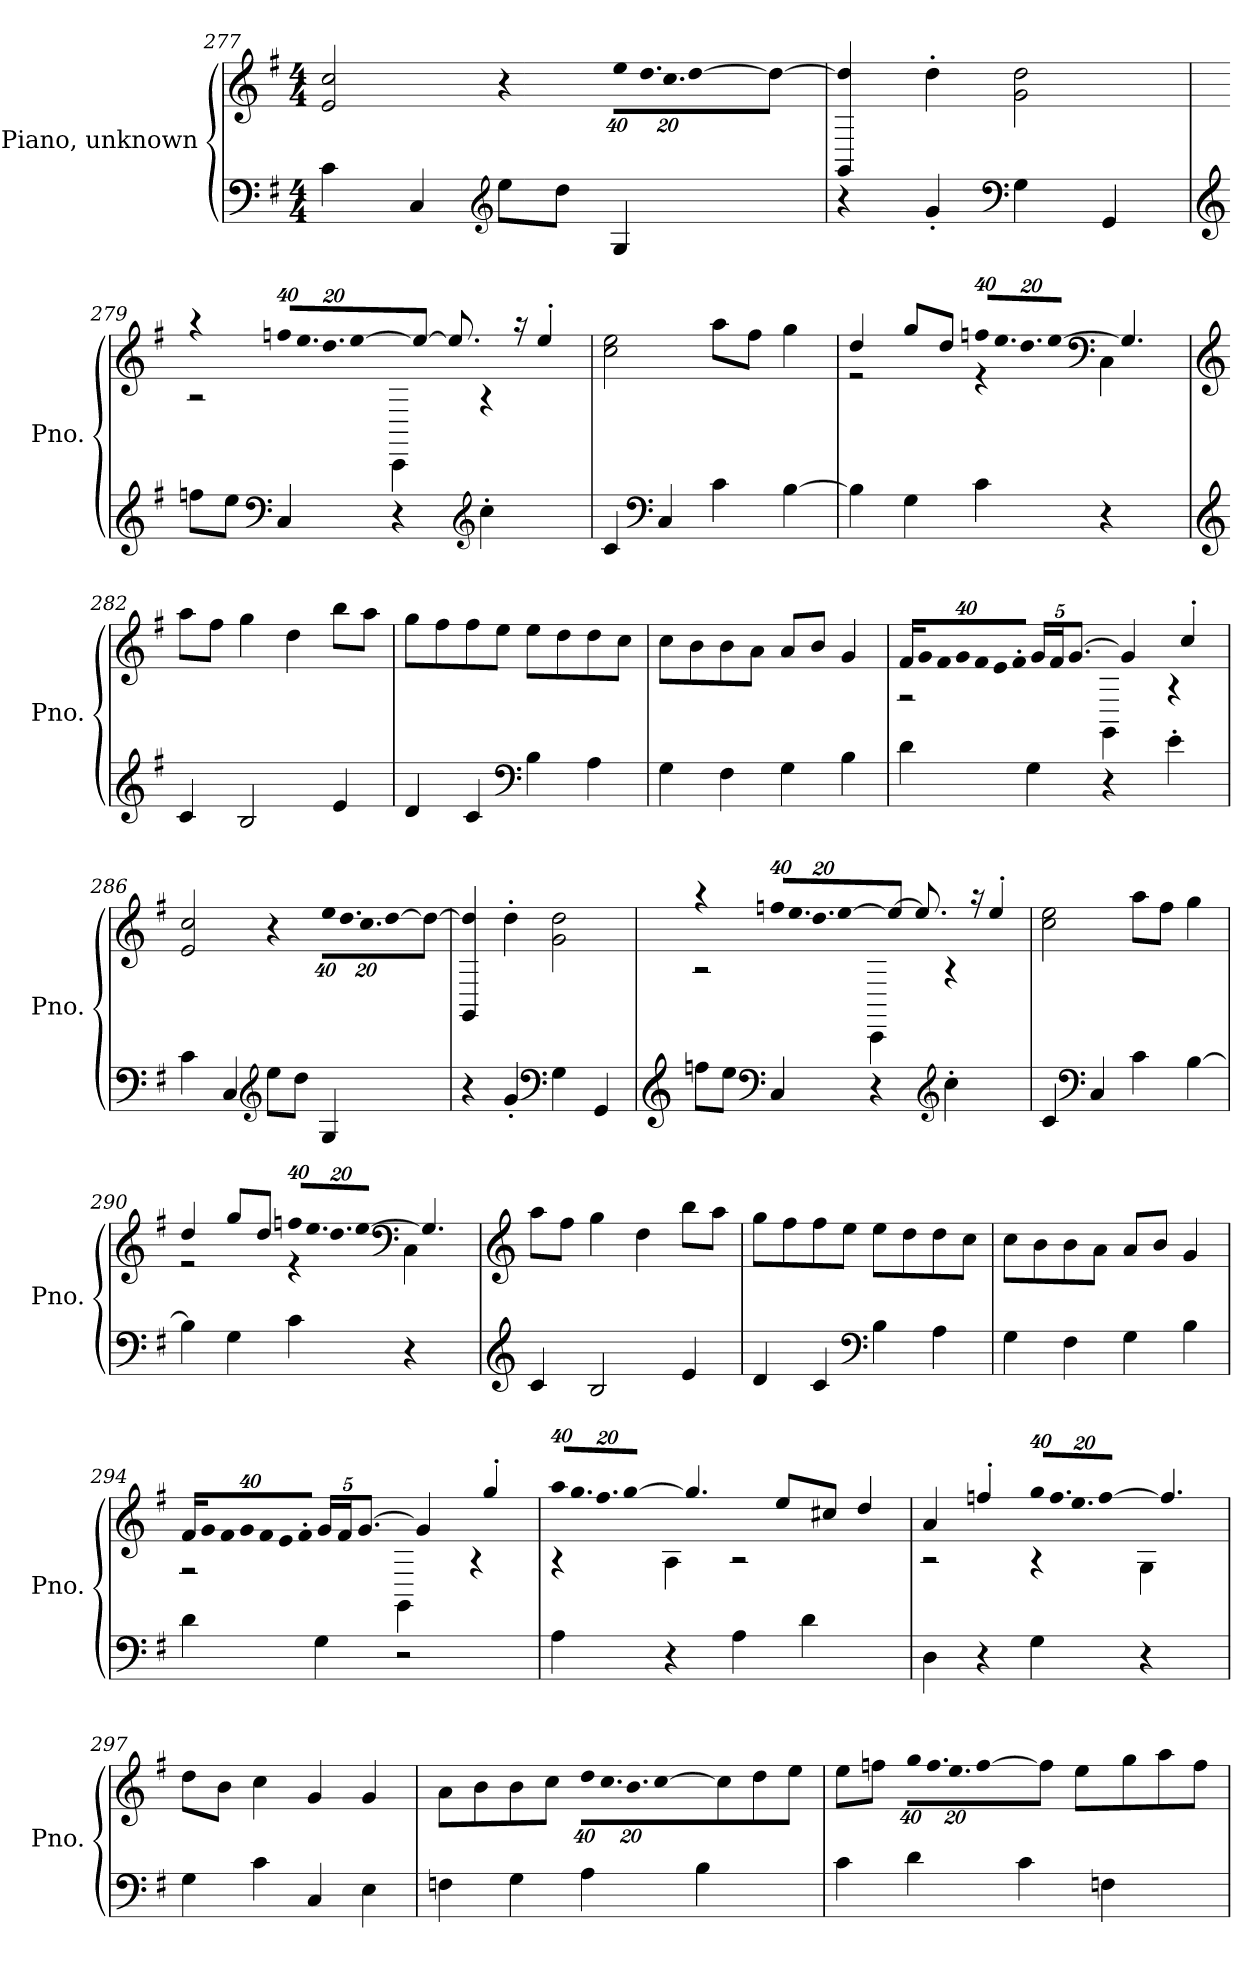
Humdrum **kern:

**kern	**kern
*part1	*part1
*staff2	*staff1
*I"Piano, unknown	*
*I'Pno.	*
*clefF4	*clefG2
*k[f#]	*k[f#]
*M4/4	*M4/4
=277	=277
4c\	2e/ 2cc/
4C/	.
*clefG2	*
8ee\L	4r
8dd\J	.
*	*Xbrackettup
!	!LO:N:vis=32
4G/	640%23ee\LLL
!	!LO:N:vis=64.
.	640%17dd\L
!	!LO:N:vis=64.
.	640%17cc\J
!	!LO:N:vis=32
.	[640%23dd\JJ
.	8dd\J_
=278	=278
4r	4GG/ 4dd/]
4g'/	4dd'\
*clefF4	*
4G\	2g\ 2dd\
4GG/	.
!!LO:LB:g=z
=279	=279
*clefG2	*
*	*^
8ffn\L	4r	2r
8ee\J	.	.
*clefF4	*	*
!	!LO:N:vis=32	!
4C/	640%23ffn/LLL	.
!	!LO:N:vis=64.	!
.	640%17ee/L	.
!	!LO:N:vis=64.	!
.	640%17dd/J	.
!	!LO:N:vis=32	!
.	[640%23ee/JJ	.
.	8ee/J_	.
4r	8.ee/]	4CC\
.	16r	.
*clefG2	*	*
4cc'\	4ee'/	4r
*	*v	*v
=280	=280
4c/	2cc\ 2ee\
*clefF4	*
4C/	.
4c\	8aa\L
.	8ff#\J
[4B\	4gg\
=281	=281
*	*^
4B\]	4dd/	2r
4G\	8gg/L	.
.	8dd/J	.
!	!LO:N:vis=32	!
4c\	640%23ffn/LLL	4r
!	!LO:N:vis=64.	!
.	640%17ee/L	.
!	!LO:N:vis=64.	!
.	640%17dd/J	.
!	!LO:N:vis=32	!
.	[640%23ee/JJJ	.
.	4.ee/]	.
*	*clefF4	*
4r	.	4C\
*	*v	*v
!!LO:LB:g=z
=282	=282
*clefG2	*clefG2
4c/	8aa\L
.	8ff#\J
2B/	4gg\
.	4dd\
4e/	8bb\L
.	8aa\J
=283	=283
4d/	8gg\L
.	8ff#\
4c/	8ff#\
.	8ee\J
*clefF4	*
4B\	8ee\L
.	8dd\
4A\	8dd\
.	8cc\J
=284	=284
4G\	8cc\L
.	8b\
4F#\	8b\
.	8a\J
4G\	8a/L
.	8b/J
4B\	4g/
=285	=285
!	!LO:N:vis=32
*	*^
4d\	640%23f#/LLL	2r
!	!LO:N:vis=32	!
.	640%23g/	.
!	!LO:N:vis=32	!
.	640%23f#/	.
!	!LO:N:vis=32	!
.	640%23g/	.
!	!LO:N:vis=32	!
.	640%23f#/	.
!	!LO:N:vis=32	!
.	640%23e/	.
!	!LO:N:vis=32	!
.	640%23f#'/JJJ	.
4G\	.	.
.	20g/LL	.
.	20f#/J	.
.	[10.g/J	.
4r	.	4GG\
.	4g/]	.
4e'\	.	4r
.	4cc'/	.
640ryy	.	640ryy
*	*v	*v
!!LO:PB:g=z
=286	=286
4c\	2e/ 2cc/
4C/	.
*clefG2	*
8ee\L	4r
8dd\J	.
!	!LO:N:vis=32
4G/	640%23ee\LLL
!	!LO:N:vis=64.
.	640%17dd\L
!	!LO:N:vis=64.
.	640%17cc\J
!	!LO:N:vis=32
.	[640%23dd\JJ
.	8dd\J_
=287	=287
4r	4GG/ 4dd/]
4g'/	4dd'\
*clefF4	*
4G\	2g\ 2dd\
4GG/	.
=288	=288
*clefG2	*
*	*^
8ffn\L	4r	2r
8ee\J	.	.
*clefF4	*	*
!	!LO:N:vis=32	!
4C/	640%23ffn/LLL	.
!	!LO:N:vis=64.	!
.	640%17ee/L	.
!	!LO:N:vis=64.	!
.	640%17dd/J	.
!	!LO:N:vis=32	!
.	[640%23ee/JJ	.
.	8ee/J_	.
4r	8.ee/]	4CC\
.	16r	.
*clefG2	*	*
4cc'\	4ee'/	4r
*	*v	*v
=289	=289
4c/	2cc\ 2ee\
*clefF4	*
4C/	.
4c\	8aa\L
.	8ff#\J
[4B\	4gg\
!!LO:LB:g=z
=290	=290
*	*^
4B\]	4dd/	2r
4G\	8gg/L	.
.	8dd/J	.
!	!LO:N:vis=32	!
4c\	640%23ffn/LLL	4r
!	!LO:N:vis=64.	!
.	640%17ee/L	.
!	!LO:N:vis=64.	!
.	640%17dd/J	.
!	!LO:N:vis=32	!
.	[640%23ee/JJJ	.
.	4.ee/]	.
*	*clefF4	*
4r	.	4C\
*	*v	*v
=291	=291
*clefG2	*clefG2
4c/	8aa\L
.	8ff#\J
2B/	4gg\
.	4dd\
4e/	8bb\L
.	8aa\J
=292	=292
4d/	8gg\L
.	8ff#\
4c/	8ff#\
.	8ee\J
*clefF4	*
4B\	8ee\L
.	8dd\
4A\	8dd\
.	8cc\J
=293	=293
4G\	8cc\L
.	8b\
4F#\	8b\
.	8a\J
4G\	8a/L
.	8b/J
4B\	4g/
!!LO:LB:g=z
=294	=294
!	!LO:N:vis=32
*	*^
4d\	640%23f#/LLL	2r
!	!LO:N:vis=32	!
.	640%23g/	.
!	!LO:N:vis=32	!
.	640%23f#/	.
!	!LO:N:vis=32	!
.	640%23g/	.
!	!LO:N:vis=32	!
.	640%23f#/	.
!	!LO:N:vis=32	!
.	640%23e/	.
!	!LO:N:vis=32	!
.	640%23f#'/JJJ	.
4G\	.	.
.	20g/LL	.
.	20f#/J	.
.	[10.g/J	.
2r	.	4GG\
.	4g/]	.
.	.	4r
.	4gg'/	.
640ryy	.	640ryy
=295	=295	=295
!	!LO:N:vis=32	!
4A\	640%23aa/LLL	4r
!	!LO:N:vis=64.	!
.	640%17gg/L	.
!	!LO:N:vis=64.	!
.	640%17ff#/J	.
!	!LO:N:vis=32	!
.	[640%23gg/JJJ	.
.	4.gg/]	.
4r	.	4A\
4A\	8ee/L	2r
.	8cc#X/J	.
4d\	4dd/	.
=296	=296	=296
4D\	4a/	2r
4r	4ffn'/	.
!	!LO:N:vis=32	!
4G\	640%23gg/LLL	4r
!	!LO:N:vis=64.	!
.	640%17ff/L	.
!	!LO:N:vis=64.	!
.	640%17ee/J	.
!	!LO:N:vis=32	!
.	[640%23ff/JJJ	.
.	4.ff/]	.
4r	.	4G\
*	*v	*v
=297	=297
4G\	8dd\L
.	8b\J
4c\	4cc\
4C/	4g/
4E\	4g/
!!LO:LB:g=z
=298	=298
4Fn\	8a\L
.	8b\
4G\	8b\
.	8cc\J
!	!LO:N:vis=32
4A\	640%23dd\LLL
!	!LO:N:vis=64.
.	640%17cc\L
!	!LO:N:vis=64.
.	640%17b\J
!	!LO:N:vis=32
.	[640%23cc\JJ
.	8cc\]
4B\	8dd\
.	8ee\J
=299	=299
4c\	8ee\L
.	8ffn\J
!	!LO:N:vis=32
4d\	640%23gg\LLL
!	!LO:N:vis=64.
.	640%17ff\L
!	!LO:N:vis=64.
.	640%17ee\J
!	!LO:N:vis=32
.	[640%23ff\JJ
.	8ff\J]
4c\	8ee\L
.	8gg\
4Fn\	8aa\
.	8ff\J
=	=
*-	*-
